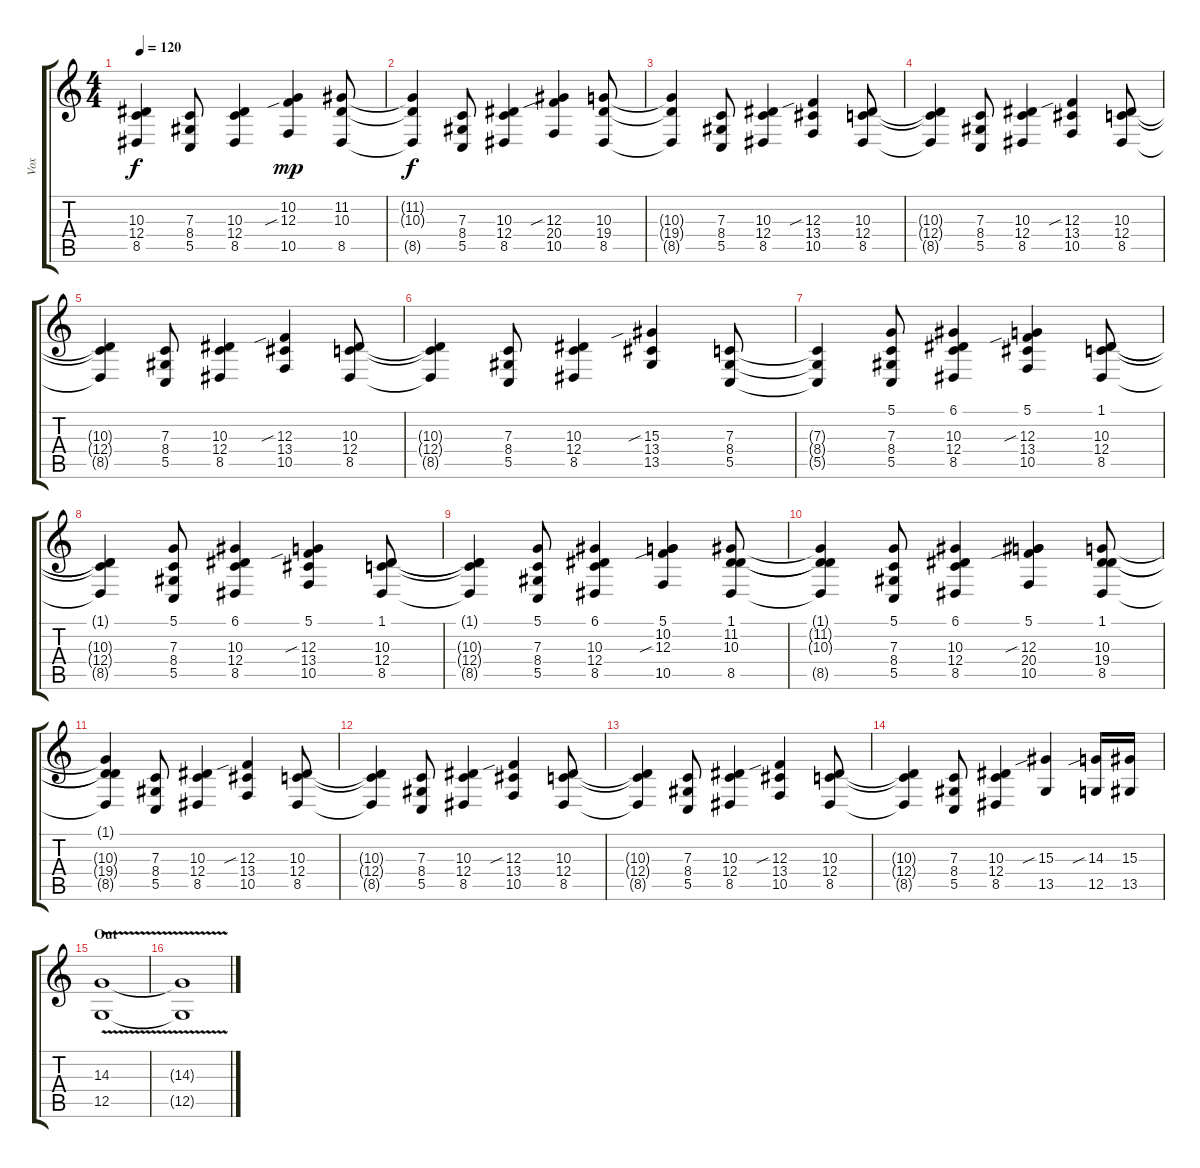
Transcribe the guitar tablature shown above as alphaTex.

\track ("Vox" "Vox") {instrument lead5charang}
\staff {score tabs}
\tuning (D4 A3 F3 C3 G2 C2) {hide}
\ts (4 4)
\tempo 120
\clef g2
\ks c
(10.3{t} 12.4{t} 8.5{t}).4{dy f} (7.3 8.4 5.5).8 (10.3 12.4 8.5).4 (10.2 12.3{sib} 10.5).4{dy mp} (11.2 10.3 8.5).8 |
(11.2{t} 10.3{t} 8.5{t}).4{dy f} (7.3 8.4 5.5).8 (10.3 12.4 8.5).4 (12.3{sib} 20.4 10.5).4 (10.3 19.4 8.5).8 |
(10.3{t} 19.4{t} 8.5{t}).4 (7.3 8.4 5.5).8 (10.3 12.4 8.5).4 (12.3{sib} 13.4 10.5).4 (10.3 12.4 8.5).8 |
(10.3{t} 12.4{t} 8.5{t}).4 (7.3 8.4 5.5).8 (10.3 12.4 8.5).4 (12.3{sib} 13.4 10.5).4 (10.3 12.4 8.5).8 |
(10.3{t} 12.4{t} 8.5{t}).4 (7.3 8.4 5.5).8 (10.3 12.4 8.5).4 (12.3{sib} 13.4 10.5).4 (10.3 12.4 8.5).8 |
(10.3{t} 12.4{t} 8.5{t}).4 (7.3 8.4 5.5).8 (10.3 12.4 8.5).4 (15.3{sib} 13.4 13.5).4 (7.3 8.4 5.5).8 |
(7.3{t} 8.4{t} 5.5{t}).4 (5.1 7.3 8.4 5.5).8 (6.1 10.3 12.4 8.5).4 (5.1 12.3{sib} 13.4 10.5).4 (1.1 10.3 12.4 8.5).8 |
(1.1{t} 10.3{t} 12.4{t} 8.5{t}).4 (5.1 7.3 8.4 5.5).8 (6.1 10.3 12.4 8.5).4 (5.1 12.3{sib} 13.4 10.5).4 (1.1 10.3 12.4 8.5).8 |
(1.1{t} 10.3{t} 12.4{t} 8.5{t}).4 (5.1 7.3 8.4 5.5).8 (6.1 10.3 12.4 8.5).4 (5.1 10.2 12.3{sib} 10.5).4 (1.1 11.2 10.3 8.5).8 |
(1.1{t} 11.2{t} 10.3{t} 8.5{t}).4 (5.1 7.3 8.4 5.5).8 (6.1 10.3 12.4 8.5).4 (5.1 12.3{sib} 20.4 10.5).4 (1.1 10.3 19.4 8.5).8 |
(1.1{t} 10.3{t} 19.4{t} 8.5{t}).4 (7.3 8.4 5.5).8 (10.3 12.4 8.5).4 (12.3{sib} 13.4 10.5).4 (10.3 12.4 8.5).8 |
(10.3{t} 12.4{t} 8.5{t}).4 (7.3 8.4 5.5).8 (10.3 12.4 8.5).4 (12.3{sib} 13.4 10.5).4 (10.3 12.4 8.5).8 |
(10.3{t} 12.4{t} 8.5{t}).4 (7.3 8.4 5.5).8 (10.3 12.4 8.5).4 (12.3{sib} 13.4 10.5).4 (10.3 12.4 8.5).8 |
(10.3{t} 12.4{t} 8.5{t}).4 (7.3 8.4 5.5).8 (10.3 12.4 8.5).4 (15.3{sib} 13.5).4 (14.3{sib} 12.5).16 (15.3 13.5).16 |
\section ("" "Out")
(14.3{v} 12.5).1 |
(14.3{v t} 12.5{t}).1
